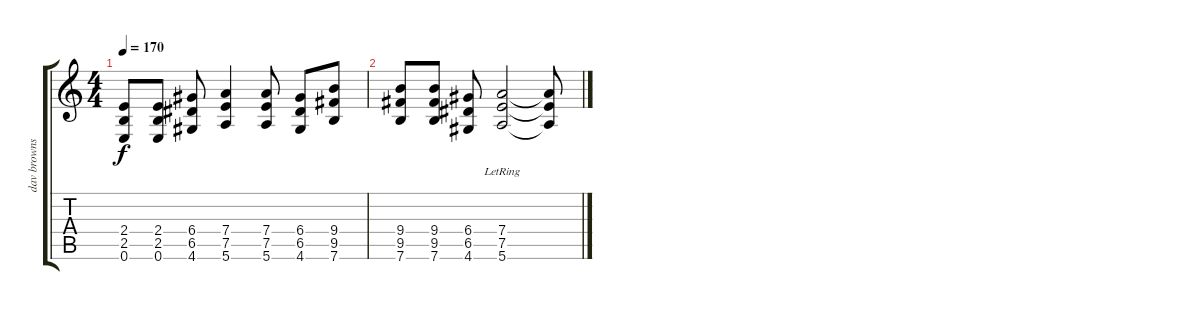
\track ("dav brownsound" "dav browns") {instrument overdrivenguitar}
\staff {score tabs}
\tuning (E4 B3 G3 D3 A2 E2) {hide}
\ts (4 4)
\tempo 170
\clef g2
\ks c
(2.4 2.5 0.6).8{dy f} (2.4 2.5 0.6).8 (6.4 6.5 4.6).8 (7.4 7.5 5.6).4 (7.4 7.5 5.6).8 (6.4 6.5 4.6).8 (9.4 9.5 7.6).8 |
(9.4 9.5 7.6).8 (9.4 9.5 7.6).8 (6.4 6.5 4.6).8 (7.4{lr} 7.5{lr} 5.6{lr}).2 (7.4{t} 7.5{t} 5.6{t}).8
